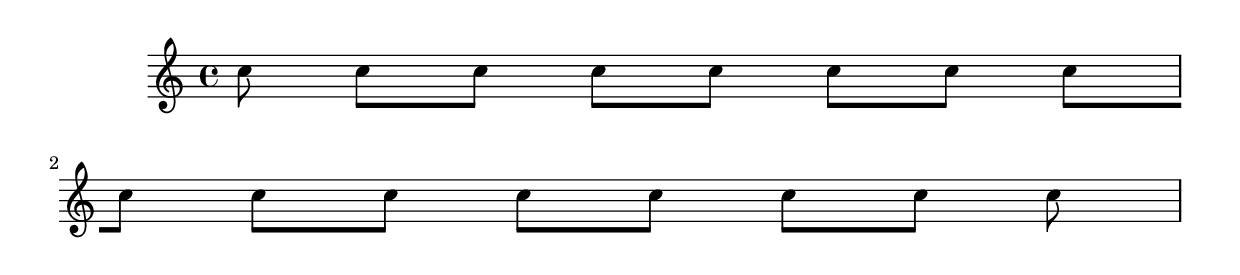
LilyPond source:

%% DO NOT EDIT this file manually; it is automatically
%% generated from LSR http://lsr.dsi.unimi.it
%% Make any changes in LSR itself, or in Documentation/snippets/new/ ,
%% and then run scripts/auxiliar/makelsr.py
%%
%% This file is in the public domain.
\version "2.14.0"

\header {
  lsrtags = "rhythms"

%% Translation of GIT committish: 2d548a99cb9dba80f2ff035582009477cd37eceb
  texidoces = "
Normalmente están prohibidos los saltos de línea si las barras
atraviesan las líneas divisorias.  Se puede cambiar este
comportamiento como se muestra aquí:

"
  doctitlees = "Barras que atraviesan saltos de línea"


%% Translation of GIT committish: 0a868be38a775ecb1ef935b079000cebbc64de40
texidocde = "
Zeilenumbrüche sind normalerweise während Balken verboten.  Das kann geändert
werden.

"
  doctitlede = "Balken über Zeilenumbrüche"



%% Translation of GIT committish: 708e0d9c660856b19929736ca18a6f9d68539c60

  texidocfr = "
Il est normalement impensable qu'un saut de ligne tombe au milieu d'une
ligature.  LilyPond permet néanmoins de l'obtenir.

"
  doctitlefr = "Ligature au moment d'un saut de ligne"

  texidoc = "
Line breaks are normally forbidden when beams cross bar lines. This
behavior can be changed as shown:

"
  doctitle = "Beams across line breaks"
} % begin verbatim

\relative c'' {
  \override Beam #'breakable = ##t
  c8 c[ c] c[ c] c[ c] c[ \break
  c8] c[ c] c[ c] c[ c] c
}


